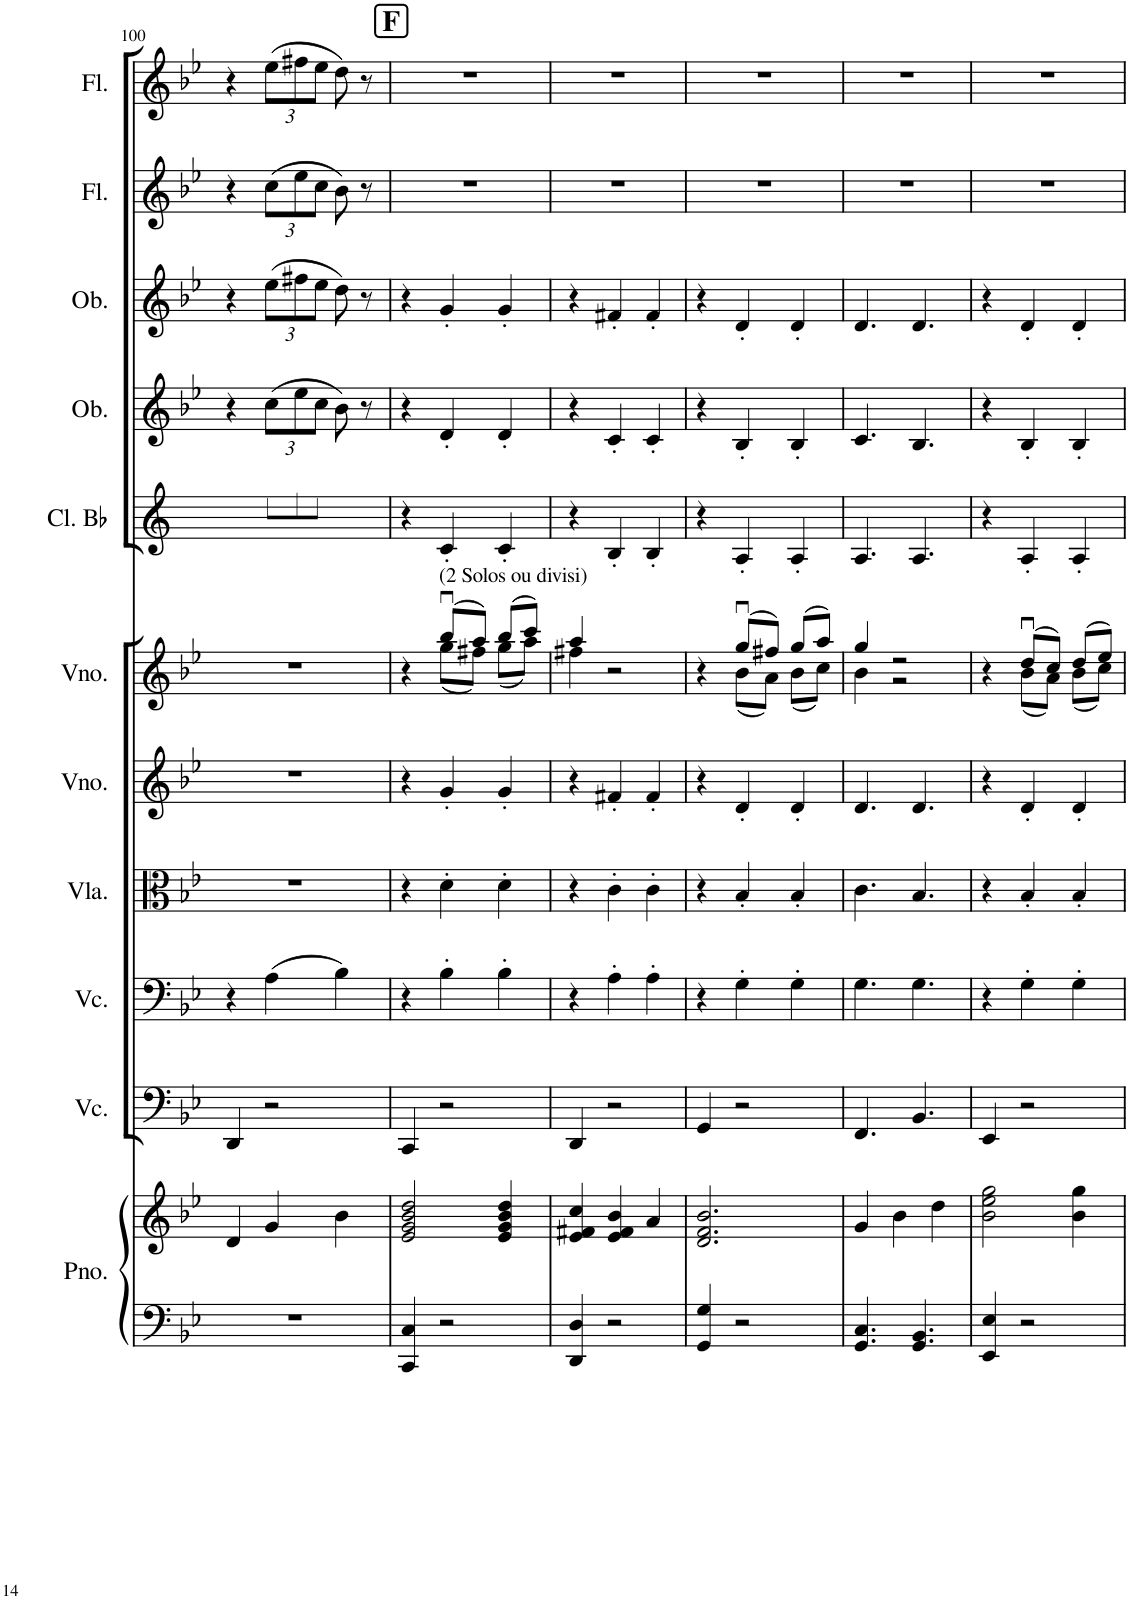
**kern	**kern	**kern	**kern	**kern	**kern	**kern	**kern	**kern	**kern	**kern	**kern
*part11	*part11	*part10	*part9	*part8	*part7	*part6	*part5	*part4	*part3	*part2	*part1
*staff12	*staff11	*staff10	*staff9	*staff8	*staff7	*staff6	*staff5	*staff4	*staff3	*staff2	*staff1
*I"Piano	*	*I"Violoncelo	*I"Violoncelo	*I"Viola	*I"Violino	*I"Violino	*I"Clarinete em Bb	*I"Oboé	*I"Oboé	*I"Flauta	*I"Flauta
*I'Pno.	*	*I'Vc.	*I'Vc.	*I'Vla.	*I'Vno.	*I'Vno.	*I'Cl. Bb	*I'Ob.	*I'Ob.	*I'Fl.	*I'Fl.
!!LO:PB:g=z
*clefF4	*clefG2	*clefF4	*clefF4	*clefC3	*clefG2	*clefG2	*clefG2	*clefG2	*clefG2	*clefG2	*clefG2
*	*	*	*	*	*	*	*Trd1c2	*	*	*	*
*k[b-e-]	*k[b-e-]	*k[b-e-]	*k[b-e-]	*k[b-e-]	*k[b-e-]	*k[b-e-]	*k[]	*k[b-e-]	*k[b-e-]	*k[b-e-]	*k[b-e-]
*M3/4	*M3/4	*M3/4	*M3/4	*M3/4	*M3/4	*M3/4	*M3/4	*M3/4	*M3/4	*M3/4	*M3/4
=100	=100	=100	=100	=100	=100	=100	=100	=100	=100	=100	=100
2.r	4d/	4DD/	4r	2.r	2.r	2.r	4ryy	4r	4r	4r	4r
*	*	*	*	*	*	*	*Xbrackettup	*Xbrackettup	*Xbrackettup	*Xbrackettup	*Xbrackettup
.	4g/	2r	(4A\	.	.	.	12ff\L	(12cc\L	(12ee-\L	(12cc\L	(12ee-\L
.	.	.	.	.	.	.	12gg#X\	12ee-\	12ff#X\	12ee-\	12ff#X\
.	.	.	.	.	.	.	12ff\J	12cc\J	12ee-\J	12cc\J	12ee-\J
.	4b-\	.	4B-\)	.	.	.	8ee	8b-\)	8dd\)	8b-\)	8dd\)
.	.	.	.	.	.	.	8ryy	8r	8r	8r	8r
!!LO:REH:place=s1:a:B:cj:fs=14:t=F
=101	=101	=101	=101	=101	=101	=101	=101	=101	=101	=101	=101
*	*	*	*	*	*	*^	*	*	*	*	*
4CC/ 4C/	2e-/ 2g/ 2b-/ 2dd/	4CC/	4r	4r	4r	4r	4ryy	4r	4r	4r	2.r	2.r
!	!	!	!	!	!	!LO:TX:a:t=(2 Solos ou divisi)	!	!	!	!	!	!
2r	.	2r	4B-'\	4d'\	4g'/	(8bb-u/L	(8gg\L	4c'/	4d'/	4g'/	.	.
.	.	.	.	.	.	8aa/J)	8ff#X\J)	.	.	.	.	.
.	4e-/ 4g/ 4b-/ 4dd/	.	4B-'\	4d'\	4g'/	(8bb-/L	(8gg\L	4c'/	4d'/	4g'/	.	.
.	.	.	.	.	.	8ccc/J)	8aa\J)	.	.	.	.	.
=102	=102	=102	=102	=102	=102	=102	=102	=102	=102	=102	=102	=102
4DD/ 4D/	4e-/ 4f#X/ 4cc/	4DD/	4r	4r	4r	4aa/	4ff#X\	4r	4r	4r	2.r	2.r
2r	4e-/ 4f#/ 4b-/	2r	4A'\	4c'\	4f#X'/	2r	2ryy	4B'/	4c'/	4f#X'/	.	.
.	4a/	.	4A'\	4c'\	4f#'/	.	.	4B'/	4c'/	4f#'/	.	.
=103	=103	=103	=103	=103	=103	=103	=103	=103	=103	=103	=103	=103
4GG/ 4G/	2.d/ 2.f/ 2.b-/	4GG/	4r	4r	4r	4r	4ryy	4r	4r	4r	2.r	2.r
2r	.	2r	4G'\	4B-'/	4d'/	(8ggu/L	(8b-\L	4A'/	4B-'/	4d'/	.	.
.	.	.	.	.	.	8ff#X/J)	8a\J)	.	.	.	.	.
.	.	.	4G'\	4B-'/	4d'/	(8gg/L	(8b-\L	4A'/	4B-'/	4d'/	.	.
.	.	.	.	.	.	8aa/J)	8cc\J)	.	.	.	.	.
=104	=104	=104	=104	=104	=104	=104	=104	=104	=104	=104	=104	=104
4.GG/ 4.C/	4g/	4.FF/	4.G\	4.c\	4.d/	4gg/	4b-\	4.A/	4.c/	4.d/	2.r	2.r
.	4b-\	.	.	.	.	2r	2r	.	.	.	.	.
4.GG/ 4.BB-/	.	4.BB-/	4.G\	4.B-/	4.d/	.	.	4.A/	4.B-/	4.d/	.	.
.	4dd\	.	.	.	.	.	.	.	.	.	.	.
=105	=105	=105	=105	=105	=105	=105	=105	=105	=105	=105	=105	=105
4EE-/ 4E-/	2b-\ 2ee-\ 2gg\	4EE-/	4r	4r	4r	4r	4ryy	4r	4r	4r	2.r	2.r
2r	.	2r	4G'\	4B-'/	4d'/	(8ddu/L	(8b-\L	4A'/	4B-'/	4d'/	.	.
.	.	.	.	.	.	8cc/J)	8a\J)	.	.	.	.	.
.	4b-\ 4gg\	.	4G'\	4B-'/	4d'/	(8dd/L	(8b-\L	4A'/	4B-'/	4d'/	.	.
.	.	.	.	.	.	8ee-/J)	8cc\J)	.	.	.	.	.
*	*	*	*	*	*	*v	*v	*	*	*	*	*
=	=	=	=	=	=	=	=	=	=	=	=
*-	*-	*-	*-	*-	*-	*-	*-	*-	*-	*-	*-
